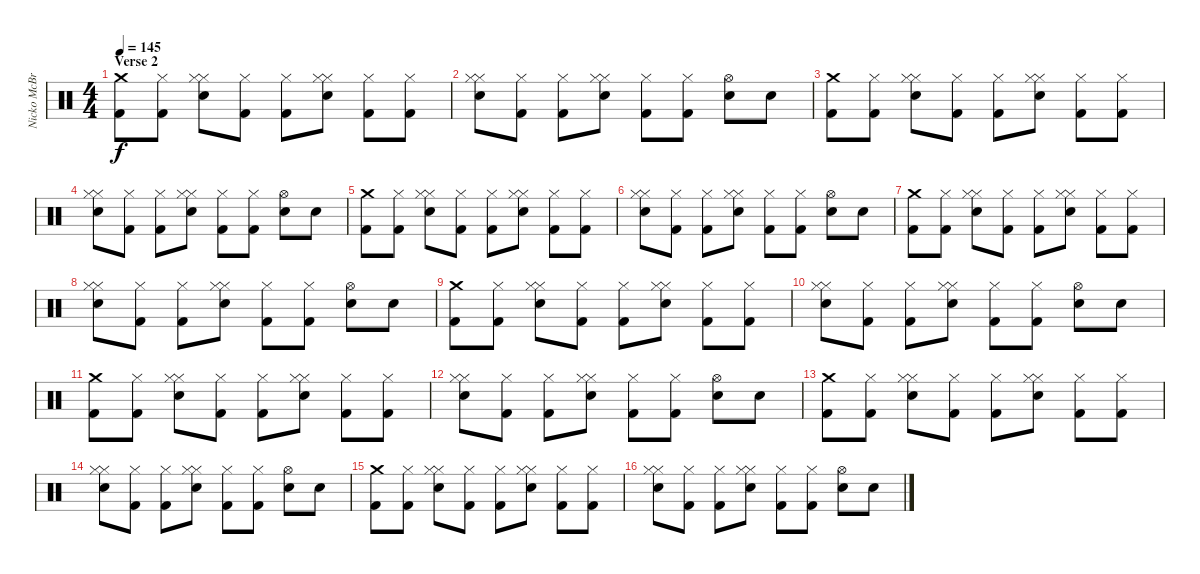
\track ("Nicko McBrain (Drums)" "Nicko McBr") {instrument percussion}
\staff {score}
\articulation defaults
\ts (4 4)
\section ("" "Verse 2")
\tempo 145
\clef neutral
\ks c
("Crash medium (hit)" "Kick (hit) 2").8{dy f} ("Kick (hit) 2" "Hi-Hat (closed)").8 ("Snare (hit) 2" "Hi-Hat (closed)" "Hi-Hat (closed)").8 ("Kick (hit) 2" "Hi-Hat (closed)").8 ("Kick (hit) 2" "Hi-Hat (closed)").8 ("Snare (hit) 2" "Hi-Hat (closed)" "Hi-Hat (closed)").8 ("Kick (hit) 2" "Hi-Hat (closed)").8 ("Kick (hit) 2" "Hi-Hat (closed)").8 |
("Snare (hit) 2" "Hi-Hat (closed)" "Hi-Hat (closed)").8 ("Kick (hit) 2" "Hi-Hat (closed)").8 ("Kick (hit) 2" "Hi-Hat (closed)").8 ("Snare (hit) 2" "Hi-Hat (closed)" "Hi-Hat (closed)").8 ("Kick (hit) 2" "Hi-Hat (closed)").8 ("Kick (hit) 2" "Hi-Hat (closed)").8 ("Snare (hit) 2" "Hi-Hat (open)").8 "Snare (hit) 2".8 |
("Crash medium (hit)" "Kick (hit) 2").8 ("Kick (hit) 2" "Hi-Hat (closed)").8 ("Snare (hit) 2" "Hi-Hat (closed)" "Hi-Hat (closed)").8 ("Kick (hit) 2" "Hi-Hat (closed)").8 ("Kick (hit) 2" "Hi-Hat (closed)").8 ("Snare (hit) 2" "Hi-Hat (closed)" "Hi-Hat (closed)").8 ("Kick (hit) 2" "Hi-Hat (closed)").8 ("Kick (hit) 2" "Hi-Hat (closed)").8 |
("Snare (hit) 2" "Hi-Hat (closed)" "Hi-Hat (closed)").8 ("Kick (hit) 2" "Hi-Hat (closed)").8 ("Kick (hit) 2" "Hi-Hat (closed)").8 ("Snare (hit) 2" "Hi-Hat (closed)" "Hi-Hat (closed)").8 ("Kick (hit) 2" "Hi-Hat (closed)").8 ("Kick (hit) 2" "Hi-Hat (closed)").8 ("Snare (hit) 2" "Hi-Hat (open)").8 "Snare (hit) 2".8 |
("Crash medium (hit)" "Kick (hit) 2").8 ("Kick (hit) 2" "Hi-Hat (closed)").8 ("Snare (hit) 2" "Hi-Hat (closed)" "Hi-Hat (closed)").8 ("Kick (hit) 2" "Hi-Hat (closed)").8 ("Kick (hit) 2" "Hi-Hat (closed)").8 ("Snare (hit) 2" "Hi-Hat (closed)" "Hi-Hat (closed)").8 ("Kick (hit) 2" "Hi-Hat (closed)").8 ("Kick (hit) 2" "Hi-Hat (closed)").8 |
("Snare (hit) 2" "Hi-Hat (closed)" "Hi-Hat (closed)").8 ("Kick (hit) 2" "Hi-Hat (closed)").8 ("Kick (hit) 2" "Hi-Hat (closed)").8 ("Snare (hit) 2" "Hi-Hat (closed)" "Hi-Hat (closed)").8 ("Kick (hit) 2" "Hi-Hat (closed)").8 ("Kick (hit) 2" "Hi-Hat (closed)").8 ("Snare (hit) 2" "Hi-Hat (open)").8 "Snare (hit) 2".8 |
("Crash medium (hit)" "Kick (hit) 2").8 ("Kick (hit) 2" "Hi-Hat (closed)").8 ("Snare (hit) 2" "Hi-Hat (closed)" "Hi-Hat (closed)").8 ("Kick (hit) 2" "Hi-Hat (closed)").8 ("Kick (hit) 2" "Hi-Hat (closed)").8 ("Snare (hit) 2" "Hi-Hat (closed)" "Hi-Hat (closed)").8 ("Kick (hit) 2" "Hi-Hat (closed)").8 ("Kick (hit) 2" "Hi-Hat (closed)").8 |
("Snare (hit) 2" "Hi-Hat (closed)" "Hi-Hat (closed)").8 ("Kick (hit) 2" "Hi-Hat (closed)").8 ("Kick (hit) 2" "Hi-Hat (closed)").8 ("Snare (hit) 2" "Hi-Hat (closed)" "Hi-Hat (closed)").8 ("Kick (hit) 2" "Hi-Hat (closed)").8 ("Kick (hit) 2" "Hi-Hat (closed)").8 ("Snare (hit) 2" "Hi-Hat (open)").8 "Snare (hit) 2".8 |
("Crash medium (hit)" "Kick (hit) 2").8 ("Kick (hit) 2" "Hi-Hat (closed)").8 ("Snare (hit) 2" "Hi-Hat (closed)" "Hi-Hat (closed)").8 ("Kick (hit) 2" "Hi-Hat (closed)").8 ("Kick (hit) 2" "Hi-Hat (closed)").8 ("Snare (hit) 2" "Hi-Hat (closed)" "Hi-Hat (closed)").8 ("Kick (hit) 2" "Hi-Hat (closed)").8 ("Kick (hit) 2" "Hi-Hat (closed)").8 |
("Snare (hit) 2" "Hi-Hat (closed)" "Hi-Hat (closed)").8 ("Kick (hit) 2" "Hi-Hat (closed)").8 ("Kick (hit) 2" "Hi-Hat (closed)").8 ("Snare (hit) 2" "Hi-Hat (closed)" "Hi-Hat (closed)").8 ("Kick (hit) 2" "Hi-Hat (closed)").8 ("Kick (hit) 2" "Hi-Hat (closed)").8 ("Snare (hit) 2" "Hi-Hat (open)").8 "Snare (hit) 2".8 |
("Crash medium (hit)" "Kick (hit) 2").8 ("Kick (hit) 2" "Hi-Hat (closed)").8 ("Snare (hit) 2" "Hi-Hat (closed)" "Hi-Hat (closed)").8 ("Kick (hit) 2" "Hi-Hat (closed)").8 ("Kick (hit) 2" "Hi-Hat (closed)").8 ("Snare (hit) 2" "Hi-Hat (closed)" "Hi-Hat (closed)").8 ("Kick (hit) 2" "Hi-Hat (closed)").8 ("Kick (hit) 2" "Hi-Hat (closed)").8 |
("Snare (hit) 2" "Hi-Hat (closed)" "Hi-Hat (closed)").8 ("Kick (hit) 2" "Hi-Hat (closed)").8 ("Kick (hit) 2" "Hi-Hat (closed)").8 ("Snare (hit) 2" "Hi-Hat (closed)" "Hi-Hat (closed)").8 ("Kick (hit) 2" "Hi-Hat (closed)").8 ("Kick (hit) 2" "Hi-Hat (closed)").8 ("Snare (hit) 2" "Hi-Hat (open)").8 "Snare (hit) 2".8 |
("Crash medium (hit)" "Kick (hit) 2").8 ("Kick (hit) 2" "Hi-Hat (closed)").8 ("Snare (hit) 2" "Hi-Hat (closed)" "Hi-Hat (closed)").8 ("Kick (hit) 2" "Hi-Hat (closed)").8 ("Kick (hit) 2" "Hi-Hat (closed)").8 ("Snare (hit) 2" "Hi-Hat (closed)" "Hi-Hat (closed)").8 ("Kick (hit) 2" "Hi-Hat (closed)").8 ("Kick (hit) 2" "Hi-Hat (closed)").8 |
("Snare (hit) 2" "Hi-Hat (closed)" "Hi-Hat (closed)").8 ("Kick (hit) 2" "Hi-Hat (closed)").8 ("Kick (hit) 2" "Hi-Hat (closed)").8 ("Snare (hit) 2" "Hi-Hat (closed)" "Hi-Hat (closed)").8 ("Kick (hit) 2" "Hi-Hat (closed)").8 ("Kick (hit) 2" "Hi-Hat (closed)").8 ("Snare (hit) 2" "Hi-Hat (open)").8 "Snare (hit) 2".8 |
("Crash medium (hit)" "Kick (hit) 2").8 ("Kick (hit) 2" "Hi-Hat (closed)").8 ("Snare (hit) 2" "Hi-Hat (closed)" "Hi-Hat (closed)").8 ("Kick (hit) 2" "Hi-Hat (closed)").8 ("Kick (hit) 2" "Hi-Hat (closed)").8 ("Snare (hit) 2" "Hi-Hat (closed)" "Hi-Hat (closed)").8 ("Kick (hit) 2" "Hi-Hat (closed)").8 ("Kick (hit) 2" "Hi-Hat (closed)").8 |
("Snare (hit) 2" "Hi-Hat (closed)" "Hi-Hat (closed)").8 ("Kick (hit) 2" "Hi-Hat (closed)").8 ("Kick (hit) 2" "Hi-Hat (closed)").8 ("Snare (hit) 2" "Hi-Hat (closed)" "Hi-Hat (closed)").8 ("Kick (hit) 2" "Hi-Hat (closed)").8 ("Kick (hit) 2" "Hi-Hat (closed)").8 ("Snare (hit) 2" "Hi-Hat (open)").8 "Snare (hit) 2".8
